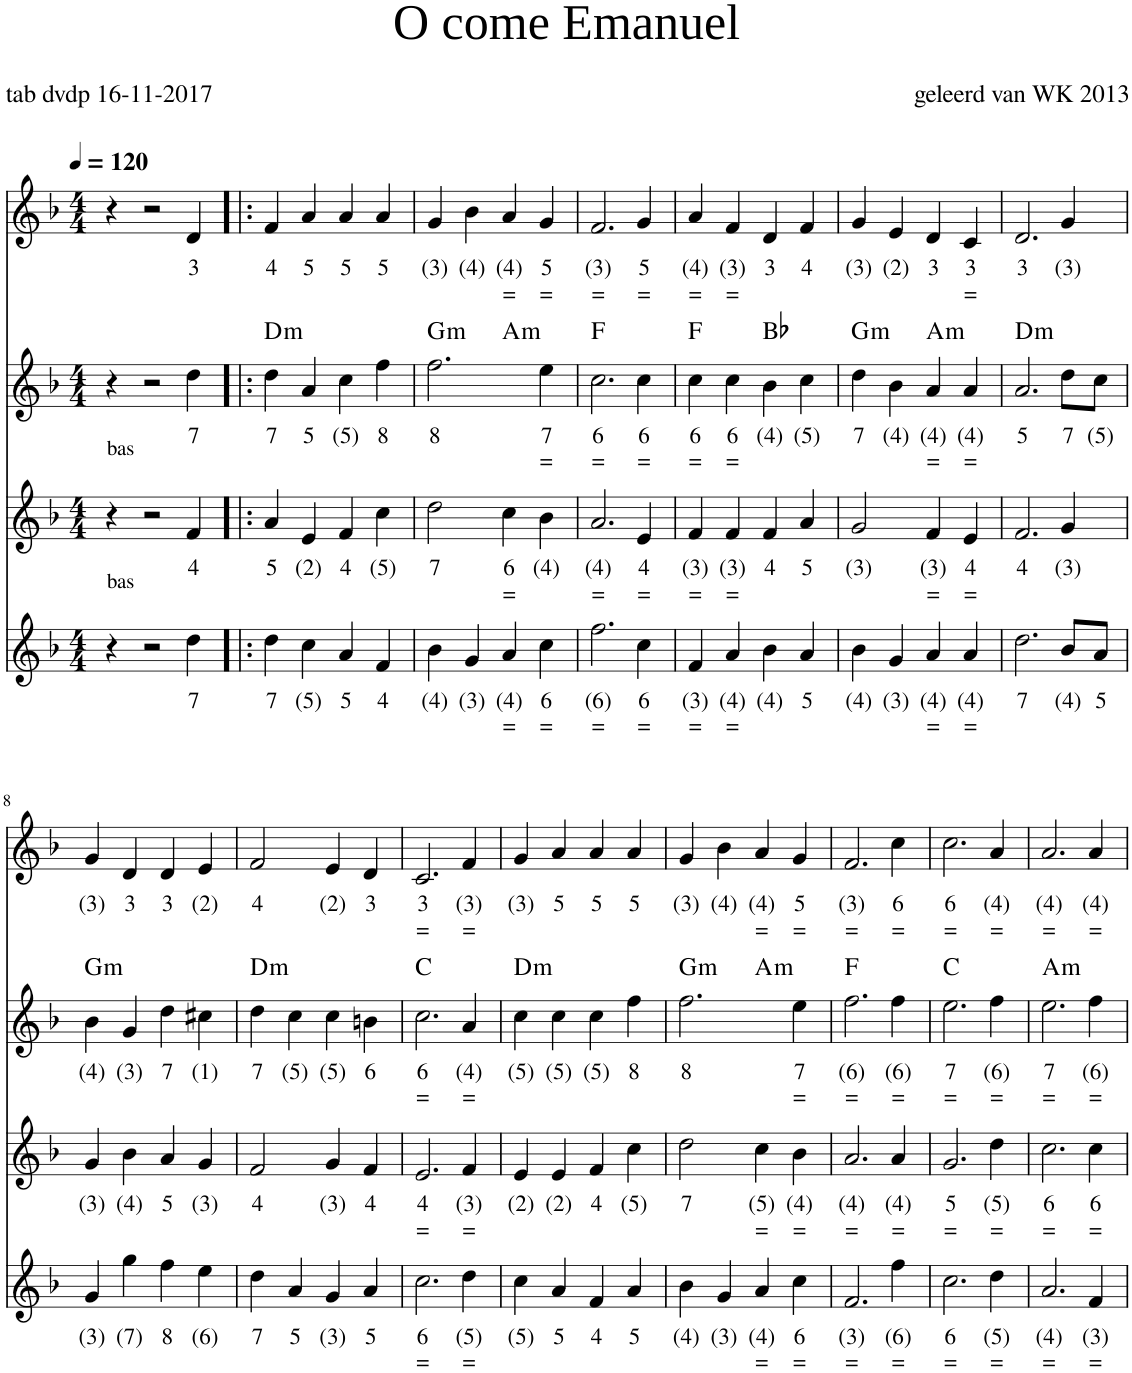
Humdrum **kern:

**kern	**text	**text	**kern	**text	**text	**kern	**text	**text	**harte	**kern	**text	**text
*part4	*part4	*part4	*part3	*part3	*part3	*part2	*part2	*part2	*part2	*part1	*part1	*part1
*staff4	*staff4	*staff4	*staff3	*staff3	*staff3	*staff2	*staff2	*staff2	*	*staff1	*staff1	*staff1
*I"Bassoon	*	*	*I"Oboe	*	*	*I"Flute 2	*	*	*	*I"Flute 1	*	*
*clefG2	*	*	*clefG2	*	*	*clefG2	*	*	*	*clefG2	*	*
*k[b-]	*	*	*k[b-]	*	*	*k[b-]	*	*	*	*k[b-]	*	*
*M4/4	*	*	*M4/4	*	*	*M4/4	*	*	*	*M4/4	*	*
*MM120	*	*	*MM120	*	*	*MM120	*	*	*	*MM120	*	*
=1	=1	=1	=1	=1	=1	=1	=1	=1	=1	=1	=1	=1
!	!	!	!LO:TX:a:t=bas	!	!	!	!	!	!	!	!	!
!LO:TX:a:t=bas	!	!	!	!	!	!	!	!	!	!	!	!
4r	.	.	4r	.	.	4r	.	.	.	4r	.	.
2r	.	.	2r	.	.	2r	.	.	.	2r	.	.
!	!LO:LY:b	!	!	!LO:LY:b	!	!	!LO:LY:b	!	!	!	!LO:LY:b	!
4dd\	7	.	4f/	4	.	4dd\	7	.	.	4d/	3	.
=2!|:	=2!|:	=2!|:	=2!|:	=2!|:	=2!|:	=2!|:	=2!|:	=2!|:	=2!|:	=2!|:	=2!|:	=2!|:
!	!LO:LY:b	!	!	!LO:LY:b	!	!	!LO:LY:b	!	!LO:H:kt=m	!	!LO:LY:b	!
4dd\	7	.	4a/	5	.	4dd\	7	.	D:min	4f/	4	.
!	!LO:LY:b	!	!	!LO:LY:b	!	!	!LO:LY:b	!	!	!	!LO:LY:b	!
4cc\	(5)	.	4e/	(2)	.	4a/	5	.	.	4a/	5	.
!	!LO:LY:b	!	!	!LO:LY:b	!	!	!LO:LY:b	!	!	!	!LO:LY:b	!
4a/	5	.	4f/	4	.	4cc\	(5)	.	.	4a/	5	.
!	!LO:LY:b	!	!	!LO:LY:b	!	!	!LO:LY:b	!	!	!	!LO:LY:b	!
4f/	4	.	4cc\	(5)	.	4ff\	8	.	.	4a/	5	.
=3	=3	=3	=3	=3	=3	=3	=3	=3	=3	=3	=3	=3
!	!LO:LY:b	!	!	!LO:LY:b	!	!	!LO:LY:b	!	!LO:H:kt=m	!	!LO:LY:b	!
*	*	*	*	*	*	*^	*	*	*	*	*	*
4b-\	(4)	.	2dd\	7	.	2.ff\	2ryy	8	.	G:min	4g/	(3)	.
!	!LO:LY:b	!	!	!	!	!	!	!	!	!	!	!LO:LY:b	!
4g/	(3)	.	.	.	.	.	.	.	.	.	4b-\	(4)	.
!	!LO:LY:b	!LO:LY:b	!	!LO:LY:b	!LO:LY:b	!	!	!	!	!LO:H:kt=m	!	!LO:LY:b	!LO:LY:b
4a/	(4)	=	4cc\	6	=	.	2ryy	.	.	A:min	4a/	(4)	=
!	!LO:LY:b	!LO:LY:b	!	!LO:LY:b	!	!	!	!LO:LY:b	!LO:LY:b	!	!	!LO:LY:b	!LO:LY:b
4cc\	6	=	4b-\	(4)	.	4ee\	.	7	=	.	4g/	5	=
=4	=4	=4	=4	=4	=4	=4	=4	=4	=4	=4	=4	=4	=4
!	!LO:LY:b	!LO:LY:b	!	!LO:LY:b	!LO:LY:b	!	!	!LO:LY:b	!LO:LY:b	!	!	!LO:LY:b	!LO:LY:b
*	*	*	*	*	*	*v	*v	*	*	*	*	*	*
2.ff\	(6)	=	2.a/	(4)	=	2.cc\	6	=	F:maj	2.f/	(3)	=
!	!LO:LY:b	!LO:LY:b	!	!LO:LY:b	!LO:LY:b	!	!LO:LY:b	!LO:LY:b	!	!	!LO:LY:b	!LO:LY:b
4cc\	6	=	4e/	4	=	4cc\	6	=	.	4g/	5	=
=5	=5	=5	=5	=5	=5	=5	=5	=5	=5	=5	=5	=5
!	!LO:LY:b	!LO:LY:b	!	!LO:LY:b	!LO:LY:b	!	!LO:LY:b	!LO:LY:b	!	!	!LO:LY:b	!LO:LY:b
4f/	(3)	=	4f/	(3)	=	4cc\	6	=	F:maj	4a/	(4)	=
!	!LO:LY:b	!LO:LY:b	!	!LO:LY:b	!LO:LY:b	!	!LO:LY:b	!LO:LY:b	!	!	!LO:LY:b	!LO:LY:b
4a/	(4)	=	4f/	(3)	=	4cc\	6	=	.	4f/	(3)	=
!	!LO:LY:b	!	!	!LO:LY:b	!	!	!LO:LY:b	!	!	!	!LO:LY:b	!
4b-\	(4)	.	4f/	4	.	4b-\	(4)	.	Bb:maj	4d/	3	.
!	!LO:LY:b	!	!	!LO:LY:b	!	!	!LO:LY:b	!	!	!	!LO:LY:b	!
4a/	5	.	4a/	5	.	4cc\	(5)	.	.	4f/	4	.
=6	=6	=6	=6	=6	=6	=6	=6	=6	=6	=6	=6	=6
!	!LO:LY:b	!	!	!LO:LY:b	!	!	!LO:LY:b	!	!LO:H:kt=m	!	!LO:LY:b	!
4b-\	(4)	.	2g/	(3)	.	4dd\	7	.	G:min	4g/	(3)	.
!	!LO:LY:b	!	!	!	!	!	!LO:LY:b	!	!	!	!LO:LY:b	!
4g/	(3)	.	.	.	.	4b-\	(4)	.	.	4e/	(2)	.
!	!LO:LY:b	!LO:LY:b	!	!LO:LY:b	!LO:LY:b	!	!LO:LY:b	!LO:LY:b	!LO:H:kt=m	!	!LO:LY:b	!
4a/	(4)	=	4f/	(3)	=	4a/	(4)	=	A:min	4d/	3	.
!	!LO:LY:b	!LO:LY:b	!	!LO:LY:b	!LO:LY:b	!	!LO:LY:b	!LO:LY:b	!	!	!LO:LY:b	!LO:LY:b
4a/	(4)	=	4e/	4	=	4a/	(4)	=	.	4c/	3	=
=7	=7	=7	=7	=7	=7	=7	=7	=7	=7	=7	=7	=7
!	!LO:LY:b	!	!	!LO:LY:b	!	!	!LO:LY:b	!	!LO:H:kt=m	!	!LO:LY:b	!
2.dd\	7	.	2.f/	4	.	2.a/	5	.	D:min	2.d/	3	.
!	!LO:LY:b	!	!	!LO:LY:b	!	!	!LO:LY:b	!	!	!	!LO:LY:b	!
8b-/L	(4)	.	4g/	(3)	.	8dd\L	7	.	.	4g/	(3)	.
!	!LO:LY:b	!	!	!	!	!	!LO:LY:b	!	!	!	!	!
8a/J	5	.	.	.	.	8cc\J	(5)	.	.	.	.	.
!!LO:LB:g=z
=8	=8	=8	=8	=8	=8	=8	=8	=8	=8	=8	=8	=8
!	!LO:LY:b	!	!	!LO:LY:b	!	!	!LO:LY:b	!	!LO:H:kt=m	!	!LO:LY:b	!
4g/	(3)	.	4g/	(3)	.	4b-\	(4)	.	G:min	4g/	(3)	.
!	!LO:LY:b	!	!	!LO:LY:b	!	!	!LO:LY:b	!	!	!	!LO:LY:b	!
4gg\	(7)	.	4b-\	(4)	.	4g/	(3)	.	.	4d/	3	.
!	!LO:LY:b	!	!	!LO:LY:b	!	!	!LO:LY:b	!	!	!	!LO:LY:b	!
4ff\	8	.	4a/	5	.	4dd\	7	.	.	4d/	3	.
!	!LO:LY:b	!	!	!LO:LY:b	!	!	!LO:LY:b	!	!	!	!LO:LY:b	!
4ee\	(6)	.	4g/	(3)	.	4cc#X\	(1)	.	.	4e/	(2)	.
=9	=9	=9	=9	=9	=9	=9	=9	=9	=9	=9	=9	=9
!	!LO:LY:b	!	!	!LO:LY:b	!	!	!LO:LY:b	!	!LO:H:kt=m	!	!LO:LY:b	!
4dd\	7	.	2f/	4	.	4dd\	7	.	D:min	2f/	4	.
!	!LO:LY:b	!	!	!	!	!	!LO:LY:b	!	!	!	!	!
4a/	5	.	.	.	.	4cc\	(5)	.	.	.	.	.
!	!LO:LY:b	!	!	!LO:LY:b	!	!	!LO:LY:b	!	!	!	!LO:LY:b	!
4g/	(3)	.	4g/	(3)	.	4cc\	(5)	.	.	4e/	(2)	.
!	!LO:LY:b	!	!	!LO:LY:b	!	!	!LO:LY:b	!	!	!	!LO:LY:b	!
4a/	5	.	4f/	4	.	4bn\	6	.	.	4d/	3	.
=10	=10	=10	=10	=10	=10	=10	=10	=10	=10	=10	=10	=10
!	!LO:LY:b	!LO:LY:b	!	!LO:LY:b	!LO:LY:b	!	!LO:LY:b	!LO:LY:b	!	!	!LO:LY:b	!LO:LY:b
2.cc\	6	=	2.e/	4	=	2.cc\	6	=	C:maj	2.c/	3	=
!	!LO:LY:b	!LO:LY:b	!	!LO:LY:b	!LO:LY:b	!	!LO:LY:b	!LO:LY:b	!	!	!LO:LY:b	!LO:LY:b
4dd\	(5)	=	4f/	(3)	=	4a/	(4)	=	.	4f/	(3)	=
=11	=11	=11	=11	=11	=11	=11	=11	=11	=11	=11	=11	=11
!	!LO:LY:b	!	!	!LO:LY:b	!	!	!LO:LY:b	!	!LO:H:kt=m	!	!LO:LY:b	!
4cc\	(5)	.	4e/	(2)	.	4cc\	(5)	.	D:min	4g/	(3)	.
!	!LO:LY:b	!	!	!LO:LY:b	!	!	!LO:LY:b	!	!	!	!LO:LY:b	!
4a/	5	.	4e/	(2)	.	4cc\	(5)	.	.	4a/	5	.
!	!LO:LY:b	!	!	!LO:LY:b	!	!	!LO:LY:b	!	!	!	!LO:LY:b	!
4f/	4	.	4f/	4	.	4cc\	(5)	.	.	4a/	5	.
!	!LO:LY:b	!	!	!LO:LY:b	!	!	!LO:LY:b	!	!	!	!LO:LY:b	!
4a/	5	.	4cc\	(5)	.	4ff\	8	.	.	4a/	5	.
=12	=12	=12	=12	=12	=12	=12	=12	=12	=12	=12	=12	=12
!	!LO:LY:b	!	!	!LO:LY:b	!	!	!LO:LY:b	!	!LO:H:kt=m	!	!LO:LY:b	!
*	*	*	*	*	*	*^	*	*	*	*	*	*
4b-\	(4)	.	2dd\	7	.	2.ff\	2ryy	8	.	G:min	4g/	(3)	.
!	!LO:LY:b	!	!	!	!	!	!	!	!	!	!	!LO:LY:b	!
4g/	(3)	.	.	.	.	.	.	.	.	.	4b-\	(4)	.
!	!LO:LY:b	!LO:LY:b	!	!LO:LY:b	!LO:LY:b	!	!	!	!	!LO:H:kt=m	!	!LO:LY:b	!LO:LY:b
4a/	(4)	=	4cc\	(5)	=	.	2ryy	.	.	A:min	4a/	(4)	=
!	!LO:LY:b	!LO:LY:b	!	!LO:LY:b	!LO:LY:b	!	!	!LO:LY:b	!LO:LY:b	!	!	!LO:LY:b	!LO:LY:b
4cc\	6	=	4b-\	(4)	=	4ee\	.	7	=	.	4g/	5	=
=13	=13	=13	=13	=13	=13	=13	=13	=13	=13	=13	=13	=13	=13
!	!LO:LY:b	!LO:LY:b	!	!LO:LY:b	!LO:LY:b	!	!	!LO:LY:b	!LO:LY:b	!	!	!LO:LY:b	!LO:LY:b
*	*	*	*	*	*	*v	*v	*	*	*	*	*	*
2.f/	(3)	=	2.a/	(4)	=	2.ff\	(6)	=	F:maj	2.f/	(3)	=
!	!LO:LY:b	!LO:LY:b	!	!LO:LY:b	!LO:LY:b	!	!LO:LY:b	!LO:LY:b	!	!	!LO:LY:b	!LO:LY:b
4ff\	(6)	=	4a/	(4)	=	4ff\	(6)	=	.	4cc\	6	=
=14	=14	=14	=14	=14	=14	=14	=14	=14	=14	=14	=14	=14
!	!LO:LY:b	!LO:LY:b	!	!LO:LY:b	!LO:LY:b	!	!LO:LY:b	!LO:LY:b	!	!	!LO:LY:b	!LO:LY:b
2.cc\	6	=	2.g/	5	=	2.ee\	7	=	C:maj	2.cc\	6	=
!	!LO:LY:b	!LO:LY:b	!	!LO:LY:b	!LO:LY:b	!	!LO:LY:b	!LO:LY:b	!	!	!LO:LY:b	!LO:LY:b
4dd\	(5)	=	4dd\	(5)	=	4ff\	(6)	=	.	4a/	(4)	=
=15	=15	=15	=15	=15	=15	=15	=15	=15	=15	=15	=15	=15
!	!LO:LY:b	!LO:LY:b	!	!LO:LY:b	!LO:LY:b	!	!LO:LY:b	!LO:LY:b	!LO:H:kt=m	!	!LO:LY:b	!LO:LY:b
2.a/	(4)	=	2.cc\	6	=	2.ee\	7	=	A:min	2.a/	(4)	=
!	!LO:LY:b	!LO:LY:b	!	!LO:LY:b	!LO:LY:b	!	!LO:LY:b	!LO:LY:b	!	!	!LO:LY:b	!LO:LY:b
4f/	(3)	=	4cc\	6	=	4ff\	(6)	=	.	4a/	(4)	=
=	=	=	=	=	=	=	=	=	=	=	=	=
*-	*-	*-	*-	*-	*-	*-	*-	*-	*-	*-	*-	*-
